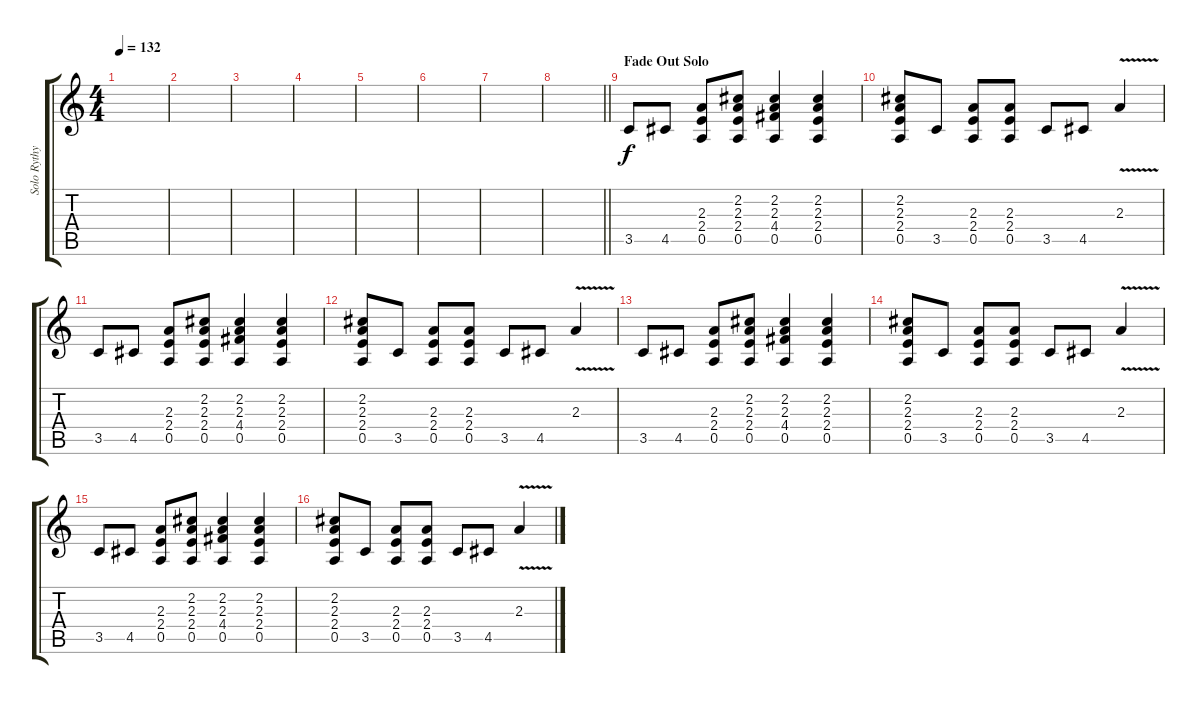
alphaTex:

\track ("Solo Rythym" "Solo Rythy") {instrument distortionguitar}
\staff {score tabs}
\tuning (E4 B3 G3 D3 A2 E2) {hide}
\ts (4 4)
\tempo 132
\clef g2
\ks c
|
|
|
|
|
|
|
\barLineRight lightlight
|
\section ("" "Fade Out Solo")
3.5.8 4.5.8 (2.3 2.4 0.5).8 (2.2 2.3 2.4 0.5).8 (2.2 2.3 4.4 0.5).4 (2.2 2.3 2.4 0.5).4 |
(2.2 2.3 2.4 0.5).8 3.5.8 (2.3 2.4 0.5).8 (2.3 2.4 0.5).8 3.5.8 4.5.8 2.3{v}.4 |
3.5.8 4.5.8 (2.3 2.4 0.5).8 (2.2 2.3 2.4 0.5).8 (2.2 2.3 4.4 0.5).4 (2.2 2.3 2.4 0.5).4 |
(2.2 2.3 2.4 0.5).8 3.5.8 (2.3 2.4 0.5).8 (2.3 2.4 0.5).8 3.5.8 4.5.8 2.3{v}.4 |
3.5.8 4.5.8 (2.3 2.4 0.5).8 (2.2 2.3 2.4 0.5).8 (2.2 2.3 4.4 0.5).4 (2.2 2.3 2.4 0.5).4 |
(2.2 2.3 2.4 0.5).8 3.5.8 (2.3 2.4 0.5).8 (2.3 2.4 0.5).8 3.5.8 4.5.8 2.3{v}.4 |
3.5.8 4.5.8 (2.3 2.4 0.5).8 (2.2 2.3 2.4 0.5).8 (2.2 2.3 4.4 0.5).4 (2.2 2.3 2.4 0.5).4 |
(2.2 2.3 2.4 0.5).8 3.5.8 (2.3 2.4 0.5).8 (2.3 2.4 0.5).8 3.5.8 4.5.8 2.3{v}.4
